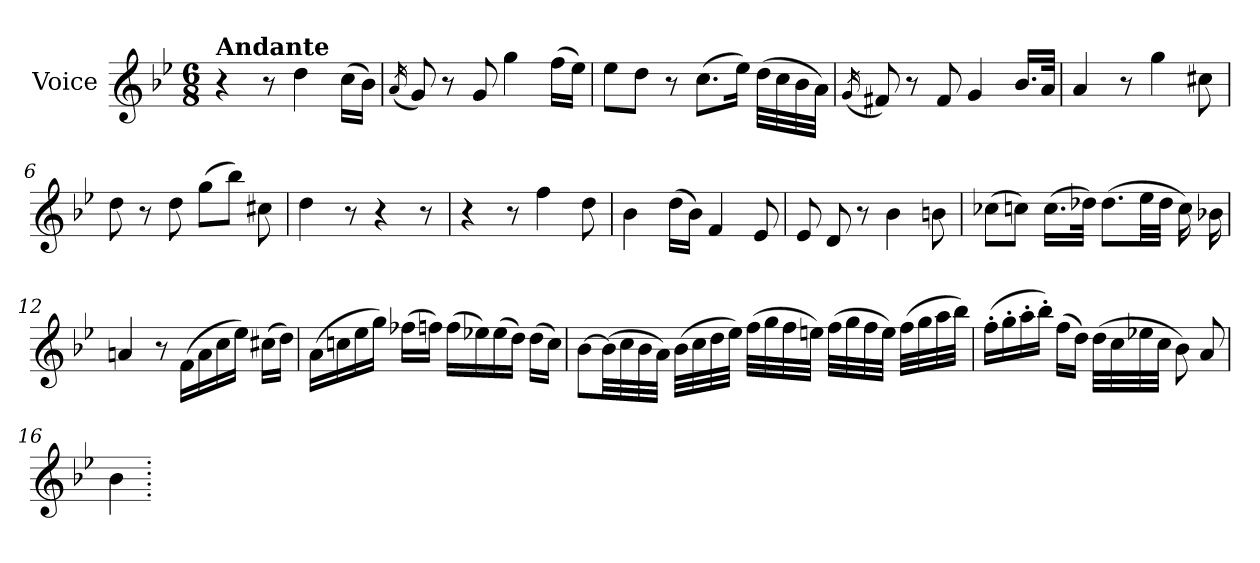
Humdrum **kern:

**kern
*part1
*staff1
*I"Voice
*I'V
*clefG2
*k[b-e-]
*M6/8
=1
!LO:TX:a:B:t=Andante
4r
8r
4dd\
(>16cc\LL
16b-\JJ)
=2
(<16qa/
8g/)
8r
8g/
4gg\
(>16ff\LL
16ee-\JJ)
=3
8ee-\L
8dd\J
8r
(>8.cc\L
16ee-\Jk)
(>32dd\LLL
32cc\
32b-\
32a\JJJ)
=4
(<16qg/
8f#X/)
8r
8f#/
4g/
16.b-/LL
32a/JJk
!!LO:LB:g=z
=5
4a/
8r
4gg\
8cc#X\
=6
8dd\
8r
8dd\
(>8gg\L
8bb-\J)
8cc#X\
=7
4dd\
8r
4r
8r
=8
4r
8r
4ff\
8dd\
=9
4b-\
(>16dd\LL
16b-\JJ)
4f/
8e-/
=10
8e-/
8d/
8r
4b-\
8bn\
!!LO:LB:g=z
=11
(>8cc-Xi\L
8cc\J)
(>16.cc\LL
32dd-X\JJk)
(>8.dd-\L
32ee-\LL
32dd-\JJJ
16cc\)
16b-X\
=12
4an/
8r
(>16f\LL
16a\
16cc\
16ee-\JJ)
(>16cc#X\LL
16dd\JJ)
=13
(>16a\LL
16ccn\
16ee-\
16gg\JJ)
(>16ff-Xi\LL
16ff\JJ)
(>16ff\LL
16ee-X\)
(>16ee-\
16dd\JJ)
(>16dd\LL
16cc\JJ)
!!LO:LB:g=z
=14
[8b-\L
(>32b-\LL]
32cc\
32b-\
32a\JJJ)
(>32b-\LLL
32cc\
32dd\
32ee-\JJJ)
(>32ff\LLL
32gg\
32ff\
32een\JJJ)
(>32ff\LLL
32gg\
32ff\
32ee\JJJ)
(>32ff\LLL
32gg\
32aa\
32bb-\JJJ)
=15
(>16ff'\LL
16gg'\
16aa'\
16bb-'\JJ)
(>16ff\LL
16dd\JJ)
(>32dd\LLL
32cc\
32ee-X\
32cc\JJJ
8b-\)
8a/
=16
4b-\
=.
*-
